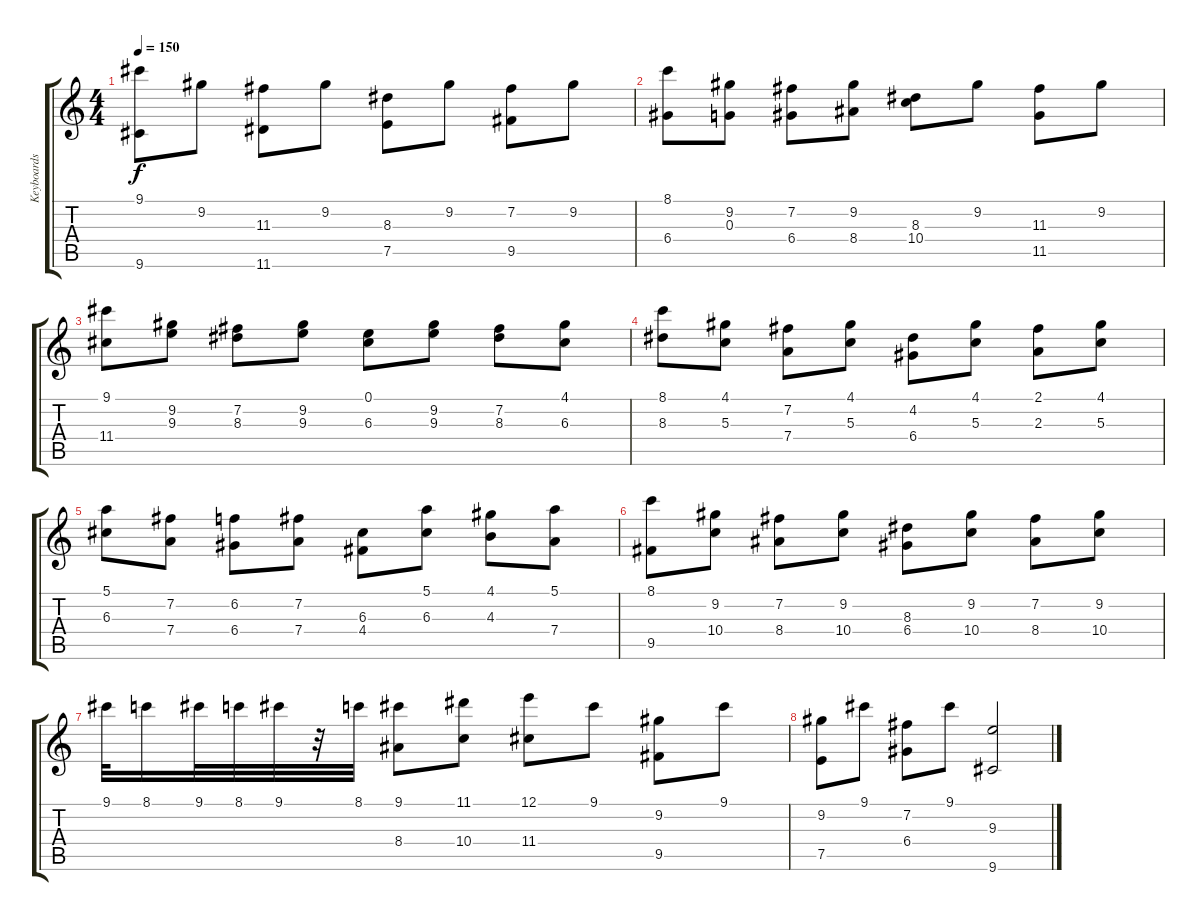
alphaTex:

\track ("Keyboards" "Keyboards") {instrument contrabass}
\staff {score tabs}
\tuning (E4 B3 G3 D3 A2 E2) {hide}
\ts (4 4)
\tempo 150
\clef g2
\ks c
(9.1 9.6).8{dy f volume 16} 9.2.8{volume 16} (11.3 11.6).8{volume 16} 9.2.8{volume 15} (8.3 7.5).8{volume 15} 9.2.8{volume 15} (7.2 9.5).8{volume 15} 9.2.8{volume 14} |
(8.1 6.4).8{volume 14} (9.2 0.3).8{volume 14} (7.2 6.4).8{volume 14} (9.2 8.4).8{volume 14} (8.3 10.4).8{volume 13} 9.2.8{volume 13} (11.3 11.5).8{volume 13} 9.2.8{volume 13} |
(9.1 11.4).8{volume 12} (9.2 9.3).8{volume 12} (7.2 8.3).8{volume 12} (9.2 9.3).8{volume 12} (0.1 6.3).8{volume 12} (9.2 9.3).8{volume 11} (7.2 8.3).8{volume 11} (4.1 6.3).8{volume 11} |
(8.1 8.3).8{volume 11} (4.1 5.3).8{volume 10} (7.2 7.4).8{volume 10} (4.1 5.3).8{volume 10} (4.2 6.4).8{volume 10} (4.1 5.3).8{volume 10} (2.1 2.3).8{volume 9} (4.1 5.3).8{volume 9} |
(5.1 6.3).8{volume 9} (7.2 7.4).8{volume 9} (6.2 6.4).8{volume 8} (7.2 7.4).8{volume 8} (6.3 4.4).8{volume 8} (5.1 6.3).8{volume 8} (4.1 4.3).8{volume 8} (5.1 7.4).8{volume 7} |
(8.1 9.5).8{volume 7} (9.2 10.4).8{volume 7} (7.2 8.4).8{volume 7} (9.2 10.4).8{volume 6} (8.3 6.4).8{volume 6} (9.2 10.4).8{volume 6} (7.2 8.4).8{volume 6} (9.2 10.4).8{volume 6} |
9.1.32{volume 5} 8.1.16{volume 5} 9.1.32 8.1.32{volume 5} 9.1.32{volume 5} r.32 8.1.32 (9.1 8.4).8{volume 5} (11.1 10.4).8{volume 5} (12.1 11.4).8{volume 4} 9.1.8{volume 4} (9.2 9.5).8{volume 4} 9.1.8{volume 4} |
(9.2 7.5).8{volume 4} 9.1.8{volume 3} (7.2 6.4).8{volume 3} 9.1.8{volume 3} (9.3 9.6).2{volume 3}
